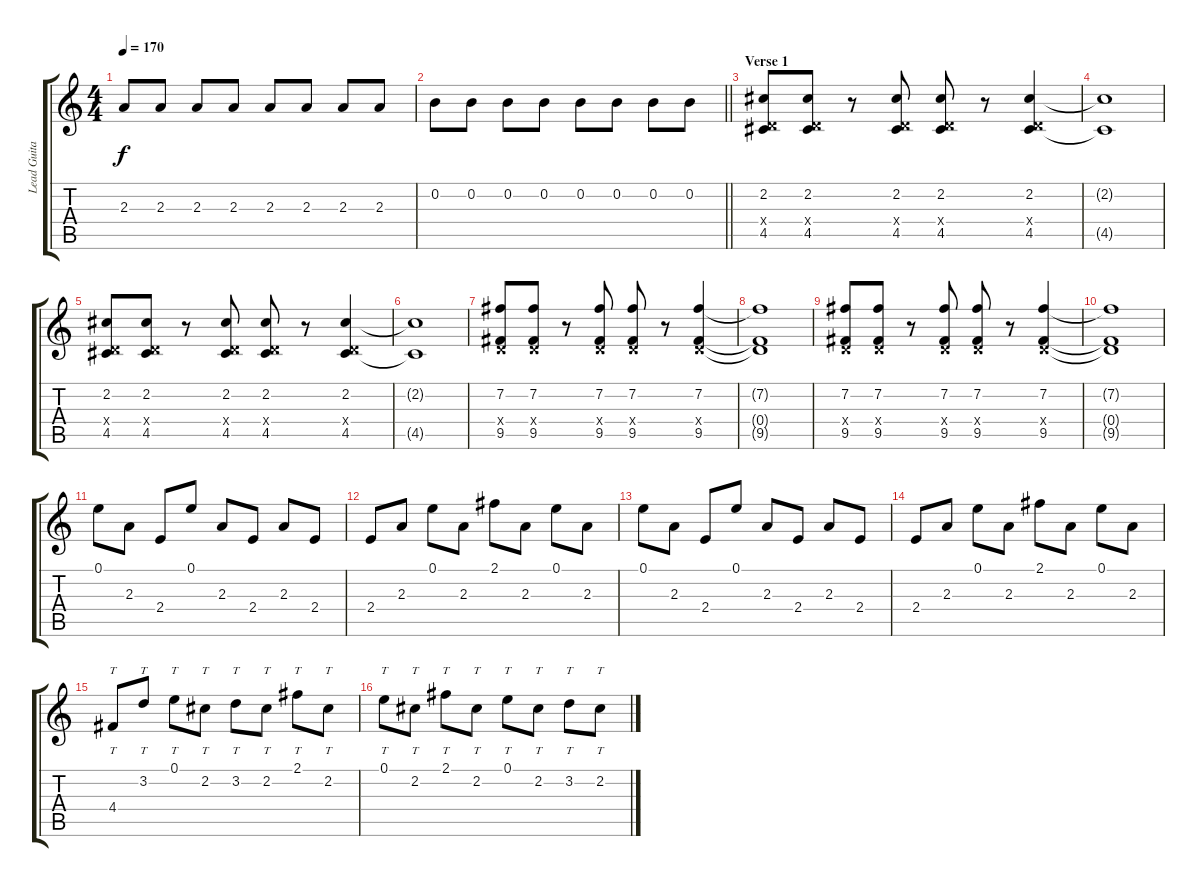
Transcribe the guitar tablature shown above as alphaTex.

\track ("Lead Guitar" "Lead Guita") {instrument distortionguitar}
\staff {score tabs}
\tuning (E4 B3 G3 D3 A2 E2) {hide}
\ts (4 4)
\tempo 170
\clef g2
\ks c
2.3.8{dy f} 2.3.8 2.3.8 2.3.8 2.3.8 2.3.8 2.3.8 2.3.8 |
\barLineRight lightlight
0.2.8 0.2.8 0.2.8 0.2.8 0.2.8 0.2.8 0.2.8 0.2.8 |
\section ("" "Verse 1")
(2.2 0.4{x} 4.5).8 (2.2 0.4{x} 4.5).8 r.8 (2.2 0.4{x} 4.5).8 (2.2 0.4{x} 4.5).8 r.8 (2.2 0.4{x} 4.5).4 |
(2.2{t} 4.5{t}).1 |
(2.2 0.4{x} 4.5).8 (2.2 0.4{x} 4.5).8 r.8 (2.2 0.4{x} 4.5).8 (2.2 0.4{x} 4.5).8 r.8 (2.2 0.4{x} 4.5).4 |
(2.2{t} 4.5{t}).1 |
(7.2 0.4{x} 9.5).8 (7.2 0.4{x} 9.5).8 r.8 (7.2 0.4{x} 9.5).8 (7.2 0.4{x} 9.5).8 r.8 (7.2 0.4{x} 9.5).4 |
(7.2{t} 0.4{t} 9.5{t}).1 |
(7.2 0.4{x} 9.5).8 (7.2 0.4{x} 9.5).8 r.8 (7.2 0.4{x} 9.5).8 (7.2 0.4{x} 9.5).8 r.8 (7.2 0.4{x} 9.5).4 |
(7.2{t} 0.4{t} 9.5{t}).1 |
0.1.8 2.3.8 2.4.8 0.1.8 2.3.8 2.4.8 2.3.8 2.4.8 |
2.4.8 2.3.8 0.1.8 2.3.8 2.1.8 2.3.8 0.1.8 2.3.8 |
0.1.8 2.3.8 2.4.8 0.1.8 2.3.8 2.4.8 2.3.8 2.4.8 |
2.4.8 2.3.8 0.1.8 2.3.8 2.1.8 2.3.8 0.1.8 2.3.8 |
4.4.8{tt} 3.2.8{tt} 0.1.8{tt} 2.2.8{tt} 3.2.8{tt} 2.2.8{tt} 2.1.8{tt} 2.2.8{tt} |
0.1.8{tt} 2.2.8{tt} 2.1.8{tt} 2.2.8{tt} 0.1.8{tt} 2.2.8{tt} 3.2.8{tt} 2.2.8{tt}
